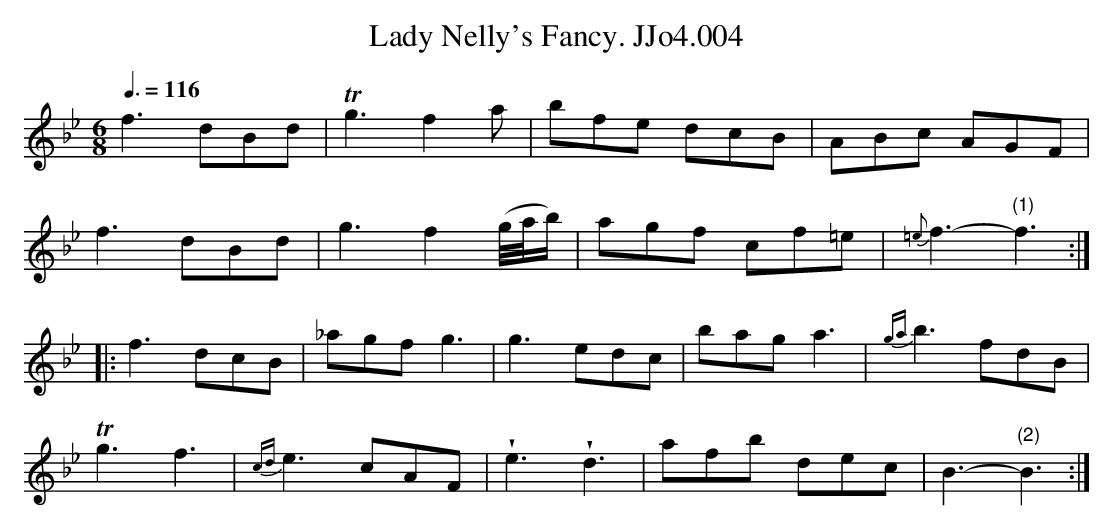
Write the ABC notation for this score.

X:1
T:Lady Nelly's Fancy. JJo4.004
M:6/8
L:1/8
Q:3/8=116
K:Bb
f3dBd|Tg3f2a|bfe dcB|ABc AGF|
f3dBd|g3f2(g//a//b/)|agf cf=e|{=e}f3-"(1)"f3:|
|:f3dcB|_agfg3|g3edc|baga3|{ga}b3fdB|
Tg3f3|{cd}e3cAF|+wedge+e3+wedge+d3|afb dec|B3-"(2)"B3:|
